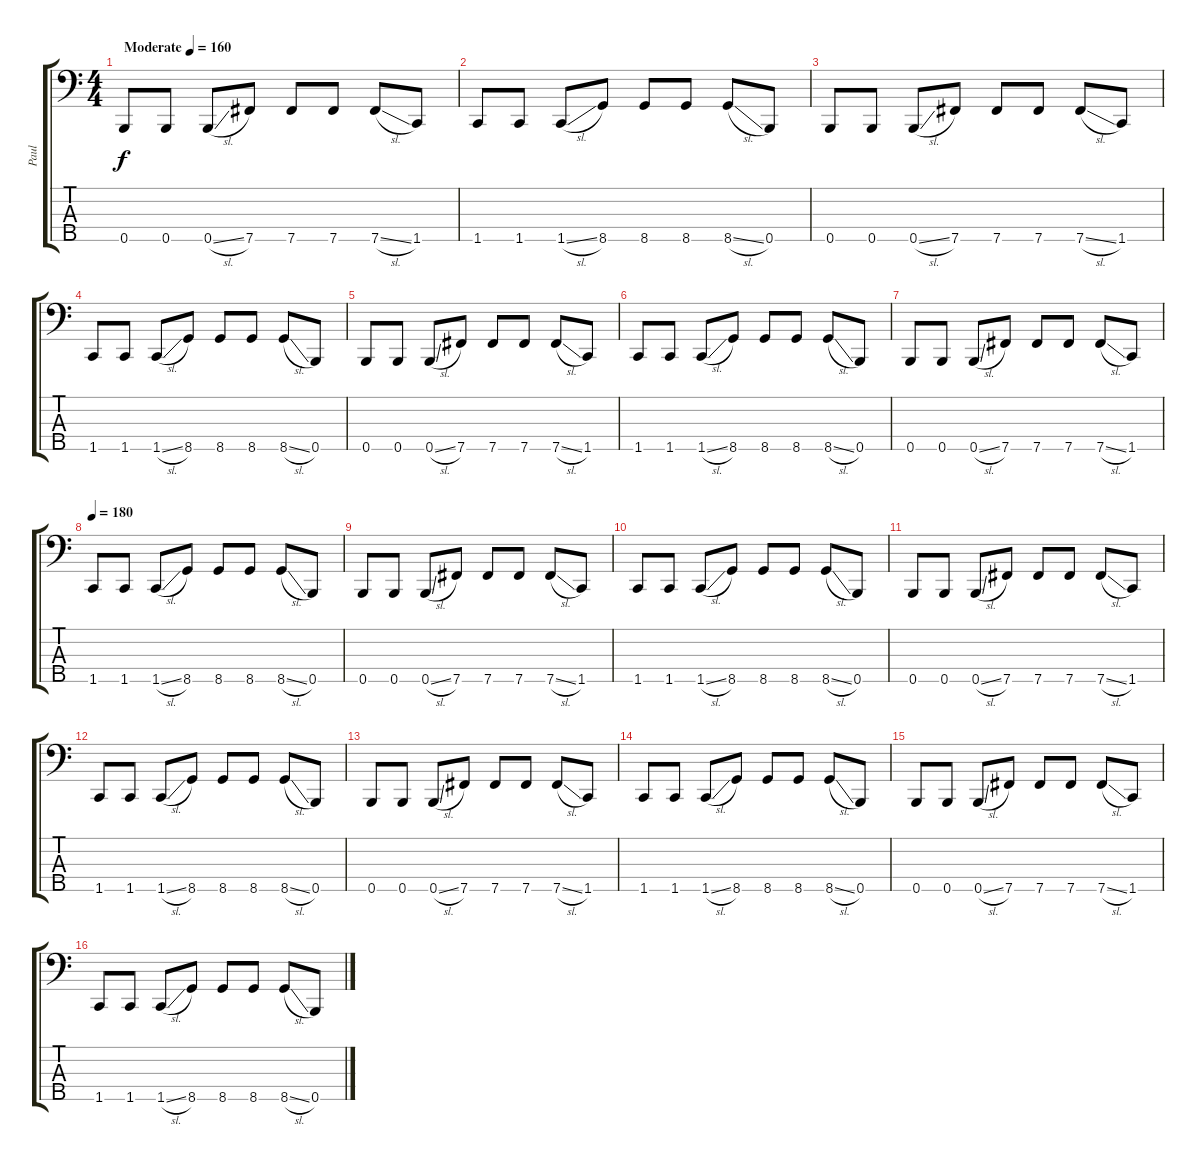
\track ("Paul" "Paul") {instrument electricbasspick}
\staff {score tabs}
\tuning (G2 D2 A1 E1 B0) {hide}
\ts (4 4)
\tempo (160 "Moderate")
\clef f4
\ks c
0.5.8{dy f instrument electricbasspick} 0.5.8 0.5{sl}.8 7.5.8 7.5.8 7.5.8 7.5{sl}.8 1.5.8 |
1.5.8 1.5.8 1.5{sl}.8 8.5.8 8.5.8 8.5.8 8.5{sl}.8 0.5.8 |
0.5.8 0.5.8 0.5{sl}.8 7.5.8 7.5.8 7.5.8 7.5{sl}.8 1.5.8 |
1.5.8 1.5.8 1.5{sl}.8 8.5.8 8.5.8 8.5.8 8.5{sl}.8 0.5.8 |
0.5.8 0.5.8 0.5{sl}.8 7.5.8 7.5.8 7.5.8 7.5{sl}.8 1.5.8 |
1.5.8 1.5.8 1.5{sl}.8 8.5.8 8.5.8 8.5.8 8.5{sl}.8 0.5.8 |
0.5.8 0.5.8 0.5{sl}.8 7.5.8 7.5.8 7.5.8 7.5{sl}.8 1.5.8 |
\tempo 180
1.5.8 1.5.8 1.5{sl}.8 8.5.8 8.5.8 8.5.8 8.5{sl}.8 0.5.8 |
0.5.8 0.5.8 0.5{sl}.8 7.5.8 7.5.8 7.5.8 7.5{sl}.8 1.5.8 |
1.5.8 1.5.8 1.5{sl}.8 8.5.8 8.5.8 8.5.8 8.5{sl}.8 0.5.8 |
0.5.8 0.5.8 0.5{sl}.8 7.5.8 7.5.8 7.5.8 7.5{sl}.8 1.5.8 |
1.5.8 1.5.8 1.5{sl}.8 8.5.8 8.5.8 8.5.8 8.5{sl}.8 0.5.8 |
0.5.8 0.5.8 0.5{sl}.8 7.5.8 7.5.8 7.5.8 7.5{sl}.8 1.5.8 |
1.5.8 1.5.8 1.5{sl}.8 8.5.8 8.5.8 8.5.8 8.5{sl}.8 0.5.8 |
0.5.8 0.5.8 0.5{sl}.8 7.5.8 7.5.8 7.5.8 7.5{sl}.8 1.5.8 |
1.5.8 1.5.8 1.5{sl}.8 8.5.8 8.5.8 8.5.8 8.5{sl}.8 0.5.8
